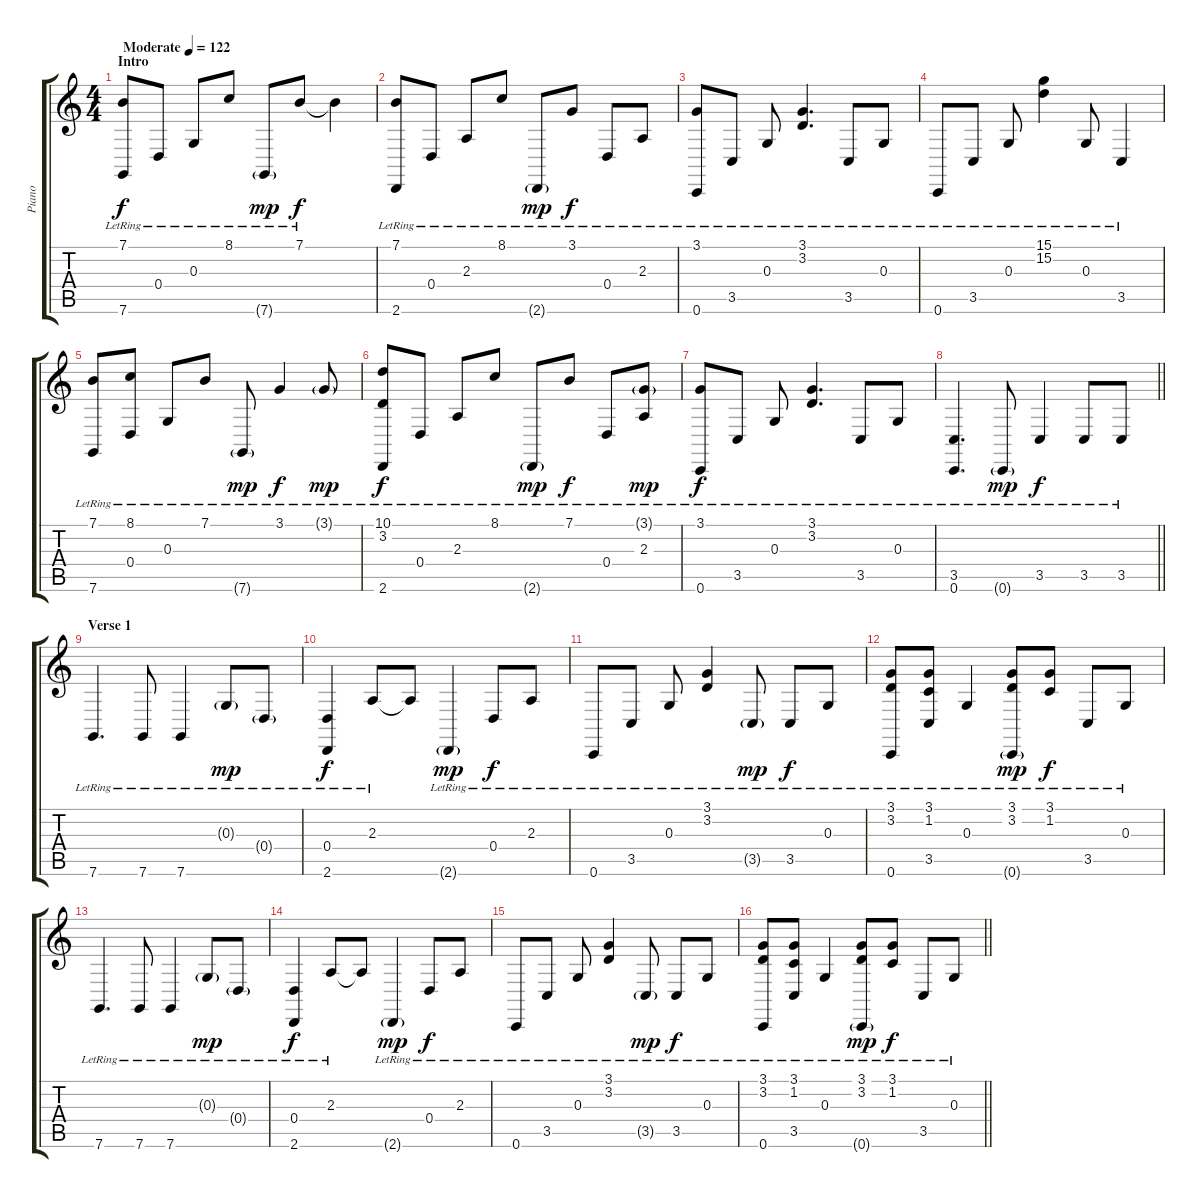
\track ("Piano" "Piano") {instrument acousticgrandpiano}
\staff {score tabs}
\tuning (E4 B3 G3 D3 A2 C2) {hide}
\ts (4 4)
\section ("" "Intro")
\tempo (122 "Moderate")
\clef g2
\ks c
(7.1{lr} 7.6{lr}).8{dy f instrument acousticgrandpiano} 0.4{lr}.8 0.3{lr}.8 8.1{lr}.8 7.6{g lr}.8{dy mp} 7.1{lr}.8{dy f} 7.1{t}.4 |
(7.1{lr} 2.6{lr}).8 0.4{lr}.8 2.3{lr}.8 8.1{lr}.8 2.6{g lr}.8{dy mp} 3.1{lr}.8{dy f} 0.4{lr}.8 2.3{lr}.8 |
(3.1{lr} 0.6{lr}).8 3.5{lr}.8 0.3{lr}.8 (3.1{lr} 3.2{lr}).4{d} 3.5{lr}.8 0.3{lr}.8 |
0.6{lr}.8 3.5{lr}.8 0.3{lr}.8 (15.1{lr} 15.2{lr}).4 0.3{lr}.8 3.5{lr}.4 |
(7.1{lr} 7.6{lr}).8 (8.1{lr} 0.4{lr}).8 0.3{lr}.8 7.1{lr}.8 7.6{g lr}.8{dy mp} 3.1{lr}.4{dy f} 3.1{g lr}.8{dy mp} |
(10.1{lr} 3.2{lr} 2.6{lr}).8{dy f} 0.4{lr}.8 2.3{lr}.8 8.1{lr}.8 2.6{g lr}.8{dy mp} 7.1{lr}.8{dy f} 0.4{lr}.8 (3.1{g lr} 2.3{lr}).8{dy mp} |
(3.1{lr} 0.6{lr}).8{dy f} 3.5{lr}.8 0.3{lr}.8 (3.1{lr} 3.2{lr}).4{d} 3.5{lr}.8 0.3{lr}.8 |
\barLineRight lightlight
(3.5{lr} 0.6{lr}).4{d} 0.6{g lr}.8{dy mp} 3.5{lr}.4{dy f} 3.5{lr}.8 3.5{lr}.8 |
\section ("" "Verse 1")
7.6{lr}.4{d} 7.6{lr}.8 7.6{lr}.4 0.3{g lr}.8{dy mp} 0.4{g lr}.8 |
(0.4{lr} 2.6{lr}).4{dy f} 2.3{lr}.8 2.3{t}.8 2.6{g lr}.4{dy mp} 0.4{lr}.8{dy f} 2.3{lr}.8 |
0.6{lr}.8 3.5{lr}.8 0.3{lr}.8 (3.1{lr} 3.2{lr}).4 3.5{g lr}.8{dy mp} 3.5{lr}.8{dy f} 0.3{lr}.8 |
(3.1{lr} 3.2{lr} 0.6{lr}).8 (3.1{lr} 1.2{lr} 3.5{lr}).8 0.3{lr}.4 (3.1{lr} 3.2{lr} 0.6{g lr}).8{dy mp} (3.1{lr} 1.2{lr}).8{dy f} 3.5{lr}.8 0.3{lr}.8 |
7.6{lr}.4{d} 7.6{lr}.8 7.6{lr}.4 0.3{g lr}.8{dy mp} 0.4{g lr}.8 |
(0.4{lr} 2.6{lr}).4{dy f} 2.3{lr}.8 2.3{t}.8 2.6{g lr}.4{dy mp} 0.4{lr}.8{dy f} 2.3{lr}.8 |
0.6{lr}.8 3.5{lr}.8 0.3{lr}.8 (3.1{lr} 3.2{lr}).4 3.5{g lr}.8{dy mp} 3.5{lr}.8{dy f} 0.3{lr}.8 |
\barLineRight lightlight
(3.1{lr} 3.2{lr} 0.6{lr}).8 (3.1{lr} 1.2{lr} 3.5{lr}).8 0.3{lr}.4 (3.1{lr} 3.2{lr} 0.6{g lr}).8{dy mp} (3.1{lr} 1.2{lr}).8{dy f} 3.5{lr}.8 0.3{lr}.8
